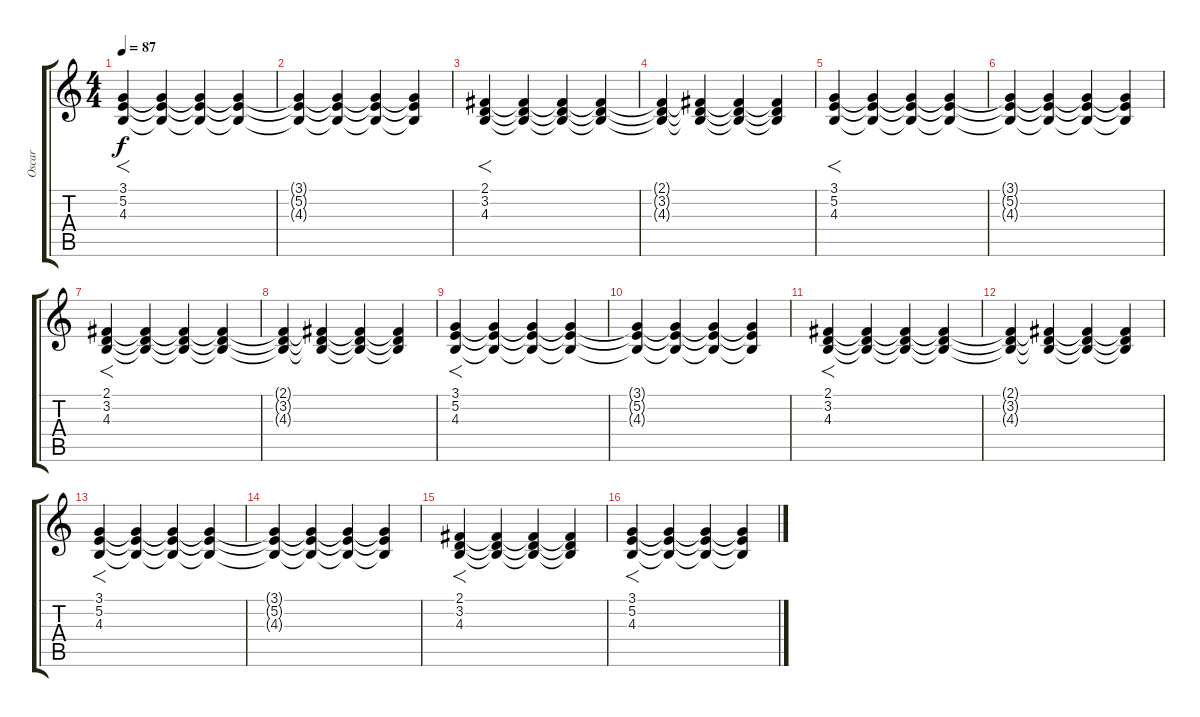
\track ("Oscar" "Oscar") {instrument synthstrings2}
\staff {score tabs}
\tuning (E4 B3 G3 D3 A2 E2) {hide}
\ts (4 4)
\tempo 87
\clef g2
\ks c
(3.1 5.2 4.3).4{f dy f} (3.1{t} 5.2{t} 4.3{t}).4 (3.1{t} 5.2{t} 4.3{t}).4 (3.1{t} 5.2{t} 4.3{t}).4 |
(3.1{t} 5.2{t} 4.3{t}).4 (3.1{t} 5.2{t} 4.3{t}).4 (3.1{t} 5.2{t} 4.3{t}).4 (3.1{t} 5.2{t} 4.3{t}).4 |
(2.1 3.2 4.3).4{f} (2.1{t} 3.2{t} 4.3{t}).4 (2.1{t} 3.2{t} 4.3{t}).4 (2.1{t} 3.2{t} 4.3{t}).4 |
(2.1{t} 3.2{t} 4.3{t}).4 (2.1{t} 3.2{t} 4.3{t}).4 (2.1{t} 3.2{t} 4.3{t}).4 (2.1{t} 3.2{t} 4.3{t}).4 |
(3.1 5.2 4.3).4{f} (3.1{t} 5.2{t} 4.3{t}).4 (3.1{t} 5.2{t} 4.3{t}).4 (3.1{t} 5.2{t} 4.3{t}).4 |
(3.1{t} 5.2{t} 4.3{t}).4 (3.1{t} 5.2{t} 4.3{t}).4 (3.1{t} 5.2{t} 4.3{t}).4 (3.1{t} 5.2{t} 4.3{t}).4 |
(2.1 3.2 4.3).4{f} (2.1{t} 3.2{t} 4.3{t}).4 (2.1{t} 3.2{t} 4.3{t}).4 (2.1{t} 3.2{t} 4.3{t}).4 |
(2.1{t} 3.2{t} 4.3{t}).4 (2.1{t} 3.2{t} 4.3{t}).4 (2.1{t} 3.2{t} 4.3{t}).4 (2.1{t} 3.2{t} 4.3{t}).4 |
(3.1 5.2 4.3).4{f} (3.1{t} 5.2{t} 4.3{t}).4 (3.1{t} 5.2{t} 4.3{t}).4 (3.1{t} 5.2{t} 4.3{t}).4 |
(3.1{t} 5.2{t} 4.3{t}).4 (3.1{t} 5.2{t} 4.3{t}).4 (3.1{t} 5.2{t} 4.3{t}).4 (3.1{t} 5.2{t} 4.3{t}).4 |
(2.1 3.2 4.3).4{f} (2.1{t} 3.2{t} 4.3{t}).4 (2.1{t} 3.2{t} 4.3{t}).4 (2.1{t} 3.2{t} 4.3{t}).4 |
(2.1{t} 3.2{t} 4.3{t}).4 (2.1{t} 3.2{t} 4.3{t}).4 (2.1{t} 3.2{t} 4.3{t}).4 (2.1{t} 3.2{t} 4.3{t}).4 |
(3.1 5.2 4.3).4{f} (3.1{t} 5.2{t} 4.3{t}).4 (3.1{t} 5.2{t} 4.3{t}).4 (3.1{t} 5.2{t} 4.3{t}).4 |
(3.1{t} 5.2{t} 4.3{t}).4 (3.1{t} 5.2{t} 4.3{t}).4 (3.1{t} 5.2{t} 4.3{t}).4 (3.1{t} 5.2{t} 4.3{t}).4 |
(2.1 3.2 4.3).4{f} (2.1{t} 3.2{t} 4.3{t}).4 (2.1{t} 3.2{t} 4.3{t}).4 (2.1{t} 3.2{t} 4.3{t}).4 |
(3.1 5.2 4.3).4{f} (3.1{t} 5.2{t} 4.3{t}).4 (3.1{t} 5.2{t} 4.3{t}).4 (3.1{t} 5.2{t} 4.3{t}).4
